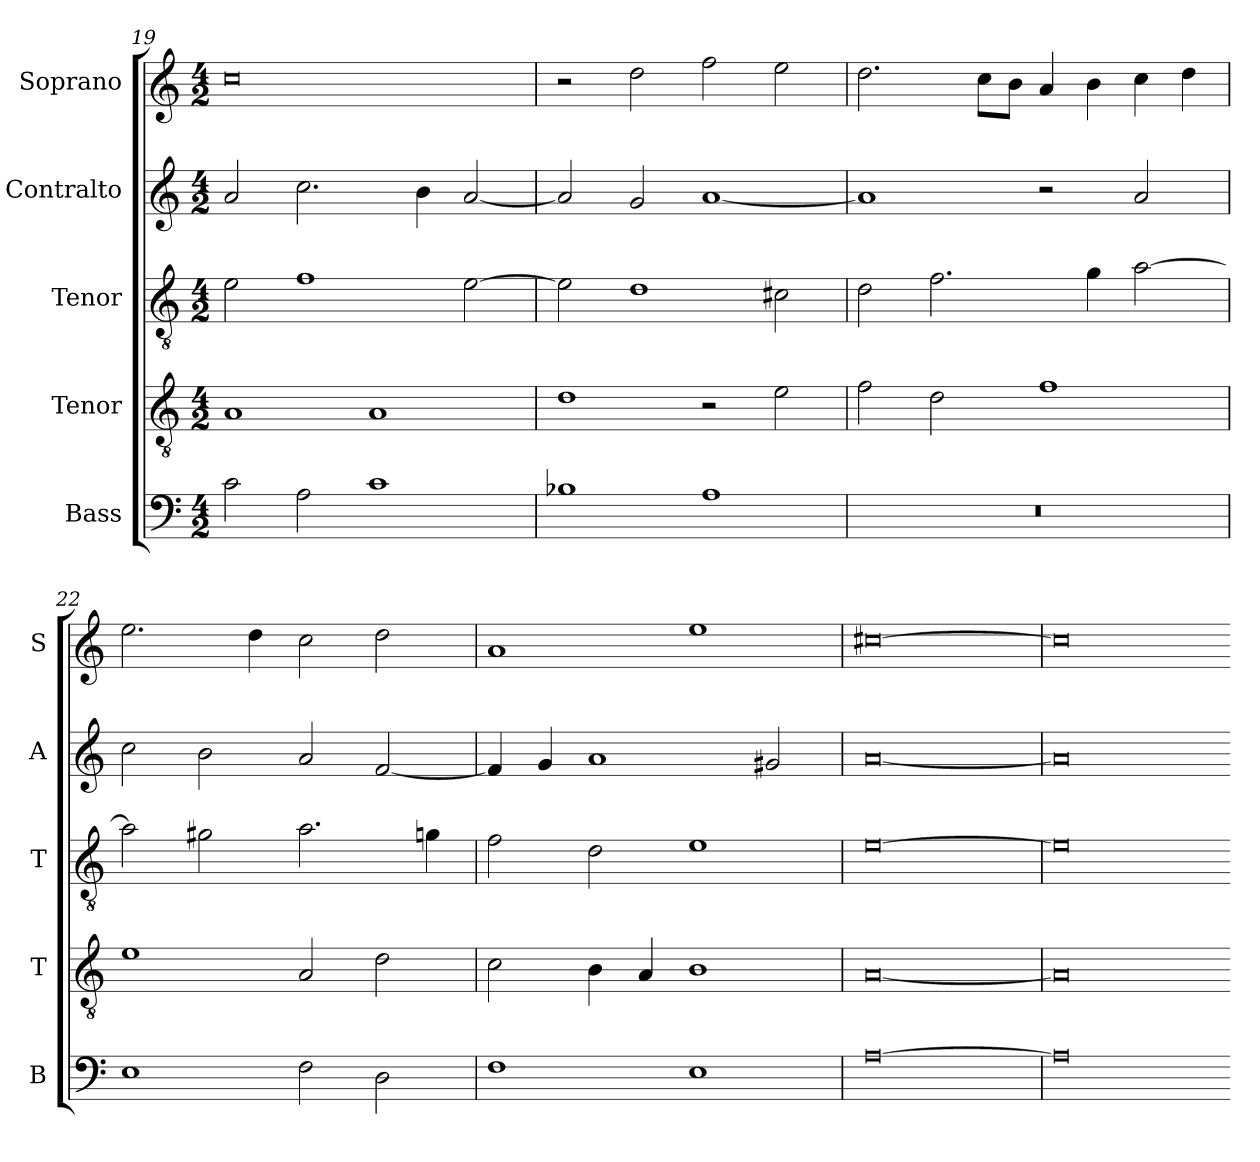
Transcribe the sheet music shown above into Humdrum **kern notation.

**kern	**kern	**kern	**kern	**kern
*part5	*part4	*part3	*part2	*part1
*staff5	*staff4	*staff3	*staff2	*staff1
*I"Bass	*I"Tenor	*I"Tenor	*I"Contralto	*I"Soprano
*I'B	*I'T	*I'T	*I'A	*I'S
*clefF4	*clefGv2	*clefGv2	*clefG2	*clefG2
*k[]	*k[]	*k[]	*k[]	*k[]
*D:dor	*D:dor	*D:dor	*D:dor	*D:dor
*M4/2	*M4/2	*M4/2	*M4/2	*M4/2
=19	=19	=19	=19	=19
2c	1A	2e	2a	0cc
2A	.	1f	2.cc	.
1c	1A	.	.	.
.	.	.	4b	.
.	.	[2e	[2a	.
=20	=20	=20	=20	=20
1B-X	1d	2e]	2a]	2r
.	.	1d	2g	2dd
1A	2r	.	[1a	2ff
.	2e	2c#X	.	2ee
=21	=21	=21	=21	=21
0r	2f	2d	1a]	2.dd
.	2d	2.f	.	.
.	.	.	.	8cc\L
.	.	.	.	8b\J
.	1f	.	2r	4a
.	.	4g	.	4b
.	.	[2a	2a	4cc
.	.	.	.	4dd
=22	=22	=22	=22	=22
1E	1e	2a]	2cc	2.ee
.	.	2g#X	2b	.
.	.	.	.	4dd
2F	2A	2.a	2a	2cc
2D	2d	.	[2f	2dd
.	.	4gn	.	.
=23	=23	=23	=23	=23
1F	2c	2f	4f]	1a
.	.	.	4g	.
.	4B	2d	1a	.
.	4A	.	.	.
1E	1B	1e	.	1ee
.	.	.	2g#X	.
=24	=24	=24	=24	=24
[0A	[0A	[0e	[0a	[0cc#X
=25	=25	=25	=25	=25
0A]	0A]	0e]	0a]	0cc#]
=-	=-	=-	=-	=-
*-	*-	*-	*-	*-
